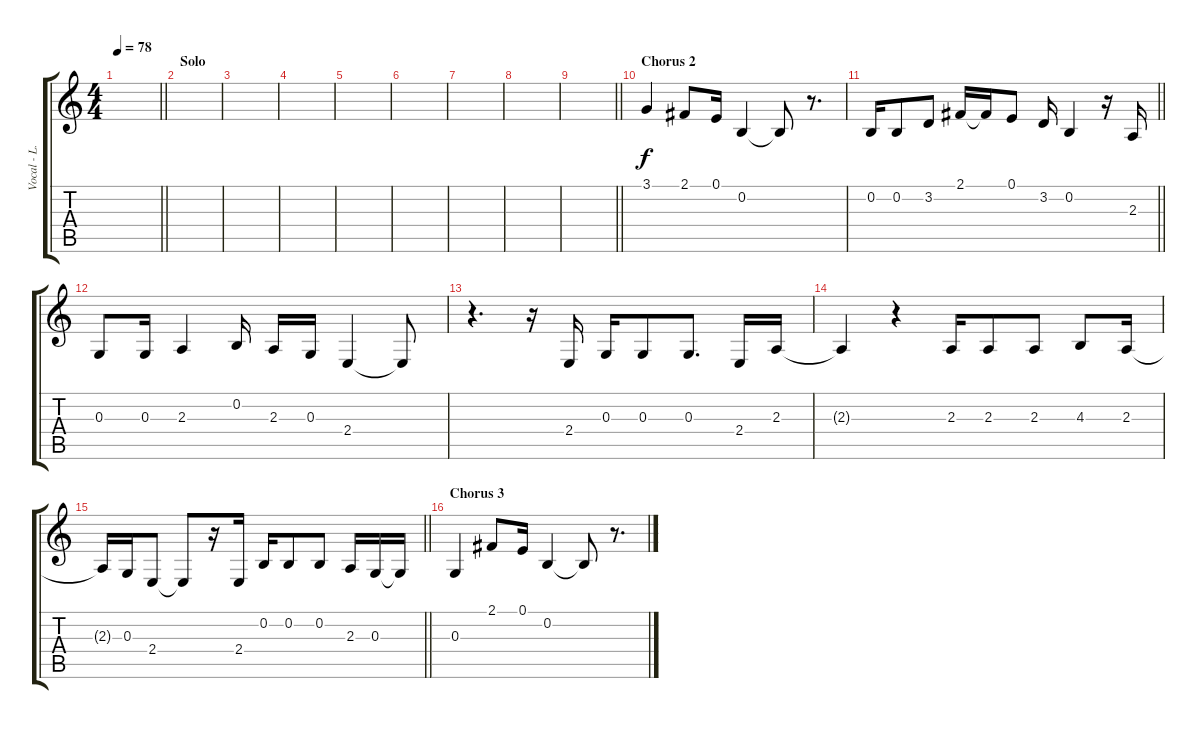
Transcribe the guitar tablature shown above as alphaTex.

\track ("Vocal - L. Gallagher" "Vocal - L.") {instrument altosax}
\staff {score tabs}
\tuning (E4 B3 G3 D3 A2 E2) {hide}
\ts (4 4)
\tempo 78
\clef g2
\barLineRight lightlight
\ks c
|
\section ("" "Solo")
|
|
|
|
|
|
|
\barLineRight lightlight
|
\section ("" "Chorus 2")
3.1.4 2.1.8 0.1.16 0.2.4 0.2{t}.8 r.8{d} |
\barLineRight lightlight
0.2.16 0.2.8 3.2.8 2.1.16 2.1{t}.16 0.1.8 3.2.16 0.2.4 r.16 2.3.16 |
0.3.8 0.3.16 2.3.4 0.2.16 2.3.16 0.3.16 2.4.4 2.4{t}.8 |
r.4{d} r.16 2.4.16 0.3.16 0.3.8 0.3.8{d} 2.4.16 2.3.16 |
2.3{t}.4 r.4 2.3.16 2.3.8 2.3.8 4.3.8 2.3.16 |
\barLineRight lightlight
2.3{t}.16 0.3.16 2.4.8 2.4{t}.8 r.16 2.4.16 0.2.16 0.2.8 0.2.8 2.3.16 0.3.16 0.3{t}.16 |
\section ("" "Chorus 3")
0.3.4 2.1.8 0.1.16 0.2.4 0.2{t}.8 r.8{d}
